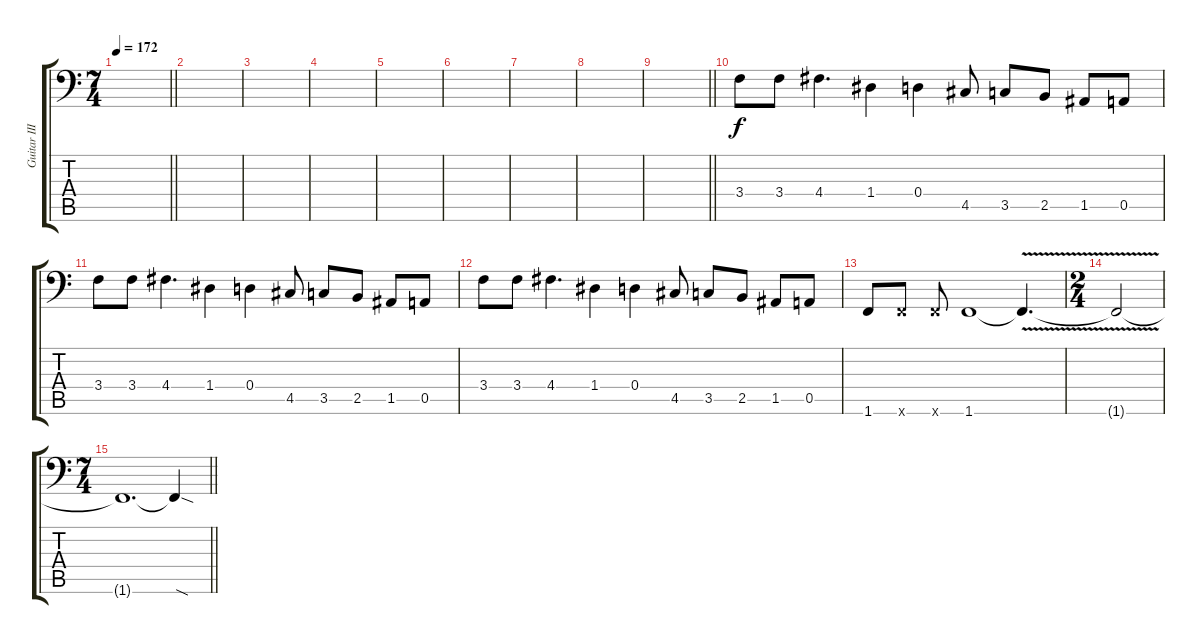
\track ("Guitar III (oct.)" "Guitar III") {instrument distortionguitar}
\staff {score tabs}
\tuning (E3 B2 G2 D2 A1 E1) {hide}
\ts (7 4)
\tempo 172
\clef f4
\barLineRight lightlight
\ks c
|
|
|
|
|
|
|
|
\barLineRight lightlight
|
3.4.8 3.4.8 4.4.4{d} 1.4.4 0.4.4 4.5.8 3.5.8 2.5.8 1.5.8 0.5.8 |
3.4.8 3.4.8 4.4.4{d} 1.4.4 0.4.4 4.5.8 3.5.8 2.5.8 1.5.8 0.5.8 |
3.4.8 3.4.8 4.4.4{d} 1.4.4 0.4.4 4.5.8 3.5.8 2.5.8 1.5.8 0.5.8 |
1.6.8 1.6{x}.8 1.6{x}.8 1.6.1 1.6{v t}.4{d} |
\ts (2 4)
1.6{t}.2 |
\ts (7 4)
\barLineRight lightlight
1.6{t}.1{d} 1.6{sod t}.4
